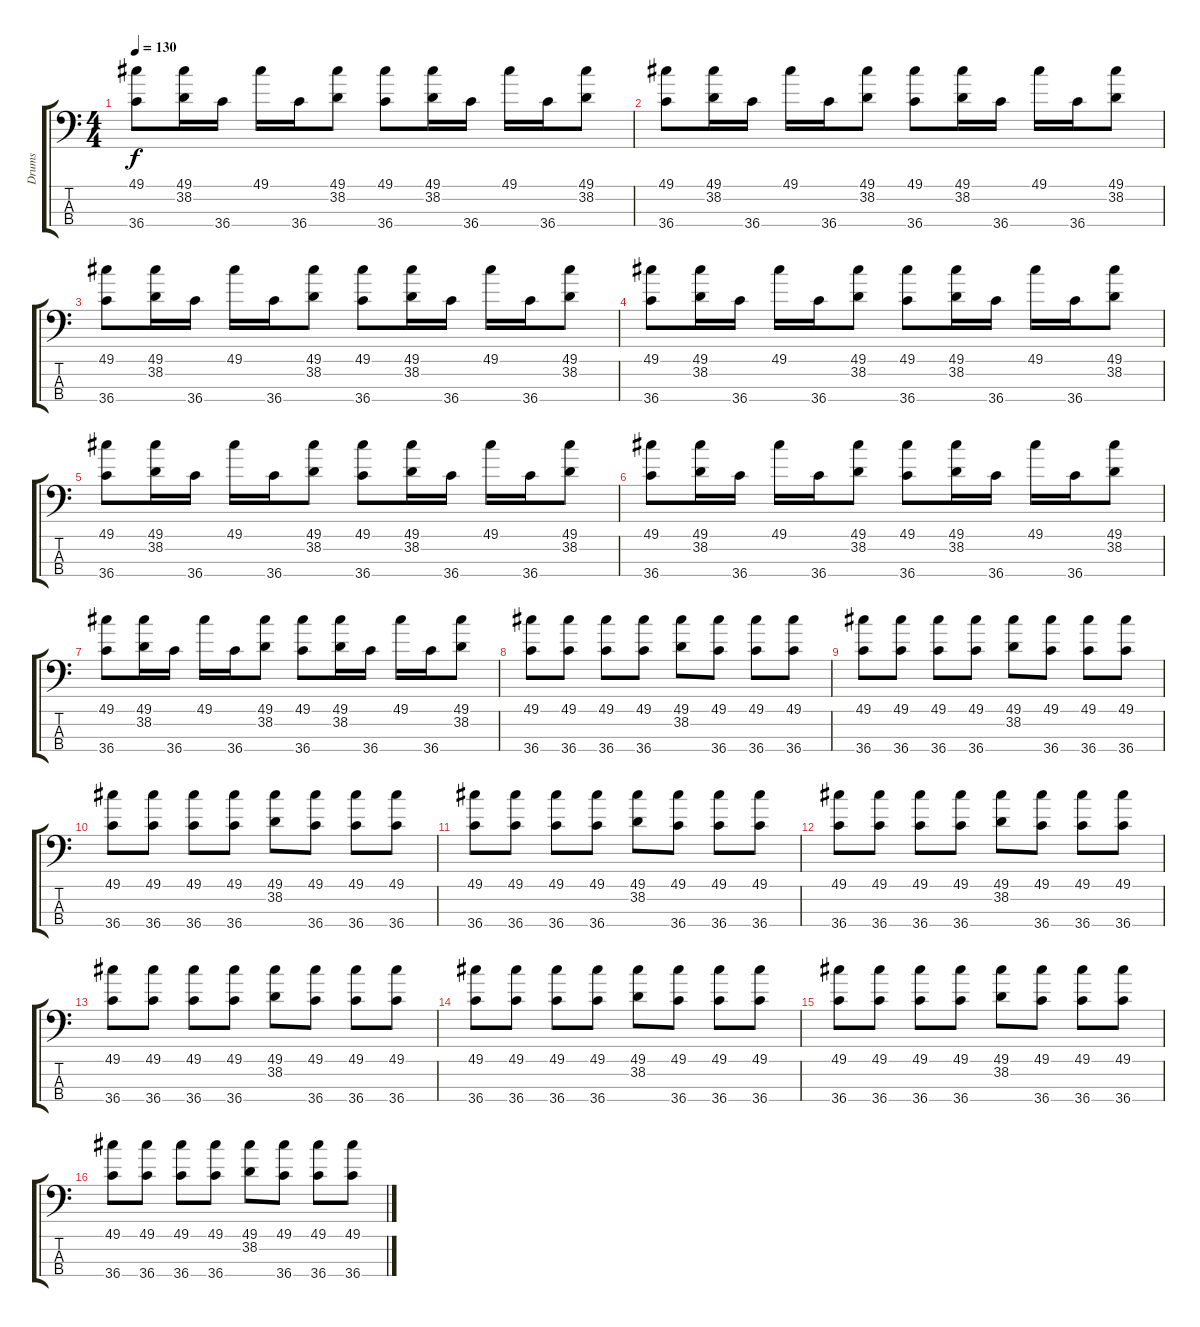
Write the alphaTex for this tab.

\track ("Drums" "Drums") {instrument acousticgrandpiano}
\staff {score tabs}
\tuning (C-1 C-1 C-1 C-1) {hide}
\ts (4 4)
\tempo 130
\clef f4
\ks c
(49.1 36.4).8{dy f} (49.1 38.2).16 36.4.16 49.1.16 36.4.16 (49.1 38.2).8 (49.1 36.4).8 (49.1 38.2).16 36.4.16 49.1.16 36.4.16 (49.1 38.2).8 |
(49.1 36.4).8 (49.1 38.2).16 36.4.16 49.1.16 36.4.16 (49.1 38.2).8 (49.1 36.4).8 (49.1 38.2).16 36.4.16 49.1.16 36.4.16 (49.1 38.2).8 |
(49.1 36.4).8 (49.1 38.2).16 36.4.16 49.1.16 36.4.16 (49.1 38.2).8 (49.1 36.4).8 (49.1 38.2).16 36.4.16 49.1.16 36.4.16 (49.1 38.2).8 |
(49.1 36.4).8 (49.1 38.2).16 36.4.16 49.1.16 36.4.16 (49.1 38.2).8 (49.1 36.4).8 (49.1 38.2).16 36.4.16 49.1.16 36.4.16 (49.1 38.2).8 |
(49.1 36.4).8 (49.1 38.2).16 36.4.16 49.1.16 36.4.16 (49.1 38.2).8 (49.1 36.4).8 (49.1 38.2).16 36.4.16 49.1.16 36.4.16 (49.1 38.2).8 |
(49.1 36.4).8 (49.1 38.2).16 36.4.16 49.1.16 36.4.16 (49.1 38.2).8 (49.1 36.4).8 (49.1 38.2).16 36.4.16 49.1.16 36.4.16 (49.1 38.2).8 |
(49.1 36.4).8 (49.1 38.2).16 36.4.16 49.1.16 36.4.16 (49.1 38.2).8 (49.1 36.4).8 (49.1 38.2).16 36.4.16 49.1.16 36.4.16 (49.1 38.2).8 |
(49.1 36.4).8 (49.1 36.4).8 (49.1 36.4).8 (49.1 36.4).8 (49.1 38.2).8 (49.1 36.4).8 (49.1 36.4).8 (49.1 36.4).8 |
(49.1 36.4).8 (49.1 36.4).8 (49.1 36.4).8 (49.1 36.4).8 (49.1 38.2).8 (49.1 36.4).8 (49.1 36.4).8 (49.1 36.4).8 |
(49.1 36.4).8 (49.1 36.4).8 (49.1 36.4).8 (49.1 36.4).8 (49.1 38.2).8 (49.1 36.4).8 (49.1 36.4).8 (49.1 36.4).8 |
(49.1 36.4).8 (49.1 36.4).8 (49.1 36.4).8 (49.1 36.4).8 (49.1 38.2).8 (49.1 36.4).8 (49.1 36.4).8 (49.1 36.4).8 |
(49.1 36.4).8 (49.1 36.4).8 (49.1 36.4).8 (49.1 36.4).8 (49.1 38.2).8 (49.1 36.4).8 (49.1 36.4).8 (49.1 36.4).8 |
(49.1 36.4).8 (49.1 36.4).8 (49.1 36.4).8 (49.1 36.4).8 (49.1 38.2).8 (49.1 36.4).8 (49.1 36.4).8 (49.1 36.4).8 |
(49.1 36.4).8 (49.1 36.4).8 (49.1 36.4).8 (49.1 36.4).8 (49.1 38.2).8 (49.1 36.4).8 (49.1 36.4).8 (49.1 36.4).8 |
(49.1 36.4).8 (49.1 36.4).8 (49.1 36.4).8 (49.1 36.4).8 (49.1 38.2).8 (49.1 36.4).8 (49.1 36.4).8 (49.1 36.4).8 |
(49.1 36.4).8 (49.1 36.4).8 (49.1 36.4).8 (49.1 36.4).8 (49.1 38.2).8 (49.1 36.4).8 (49.1 36.4).8 (49.1 36.4).8
